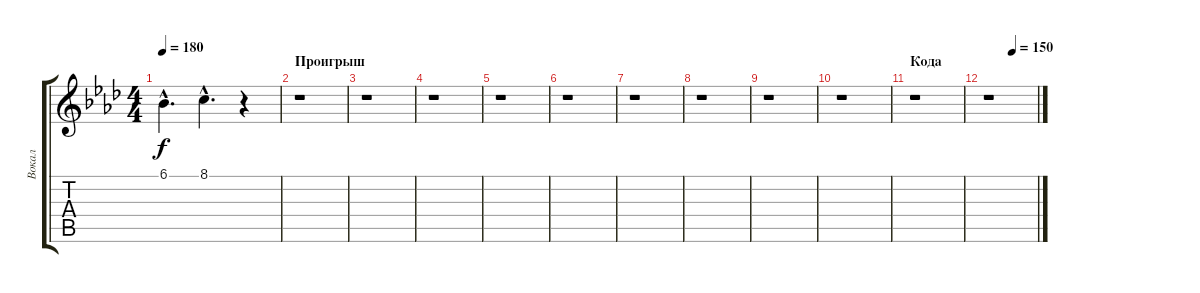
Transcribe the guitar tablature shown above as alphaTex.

\track ("Вокал" "Вокал") {instrument viola}
\staff {score tabs}
\tuning (E4 B3 G3 D3 A2 E2) {hide}
\ts (4 4)
\tempo 180
\clef g2
\ks ab
6.1{hac}.4{d dy f} 8.1{hac}.4{d} r.4 |
\section ("" "Проигрыш")
r.1 |
r.1 |
r.1 |
r.1 |
r.1 |
r.1 |
r.1 |
r.1 |
r.1 |
\section ("" "Кода")
r.1 |
\tempo (150 0.5)
r.1
